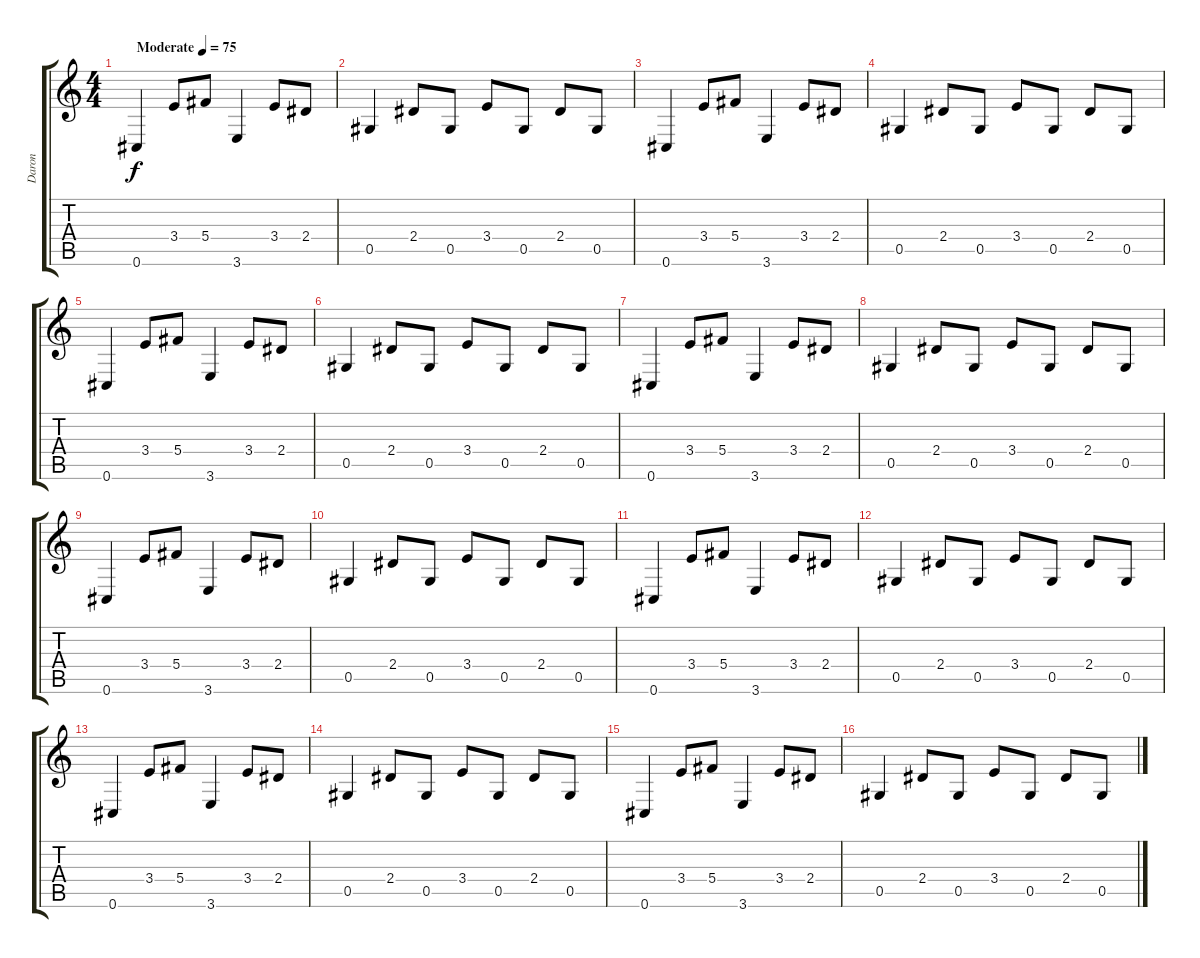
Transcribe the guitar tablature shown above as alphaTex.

\track ("Daron" "Daron") {instrument overdrivenguitar}
\staff {score tabs}
\tuning (Eb4 Bb3 Gb3 Db3 Ab2 Db2) {hide}
\ts (4 4)
\tempo (75 "Moderate")
\clef g2
\ks c
0.6.4{dy f instrument electricguitarjazz} 3.4.8 5.4.8 3.6.4 3.4.8 2.4.8 |
0.5.4 2.4.8 0.5.8 3.4.8 0.5.8 2.4.8 0.5.8 |
0.6.4{instrument electricguitarjazz} 3.4.8 5.4.8 3.6.4 3.4.8 2.4.8 |
0.5.4 2.4.8 0.5.8 3.4.8 0.5.8 2.4.8 0.5.8 |
0.6.4{instrument electricguitarjazz} 3.4.8 5.4.8 3.6.4 3.4.8 2.4.8 |
0.5.4 2.4.8 0.5.8 3.4.8 0.5.8 2.4.8 0.5.8 |
0.6.4{instrument electricguitarjazz} 3.4.8 5.4.8 3.6.4 3.4.8 2.4.8 |
0.5.4 2.4.8 0.5.8 3.4.8 0.5.8 2.4.8 0.5.8 |
0.6.4{instrument electricguitarjazz} 3.4.8 5.4.8 3.6.4 3.4.8 2.4.8 |
0.5.4 2.4.8 0.5.8 3.4.8 0.5.8 2.4.8 0.5.8 |
0.6.4{instrument electricguitarjazz} 3.4.8 5.4.8 3.6.4 3.4.8 2.4.8 |
0.5.4 2.4.8 0.5.8 3.4.8 0.5.8 2.4.8 0.5.8 |
0.6.4{instrument electricguitarjazz} 3.4.8 5.4.8 3.6.4 3.4.8 2.4.8 |
0.5.4 2.4.8 0.5.8 3.4.8 0.5.8 2.4.8 0.5.8 |
0.6.4{instrument electricguitarjazz} 3.4.8 5.4.8 3.6.4 3.4.8 2.4.8 |
0.5.4 2.4.8 0.5.8 3.4.8 0.5.8 2.4.8 0.5.8
